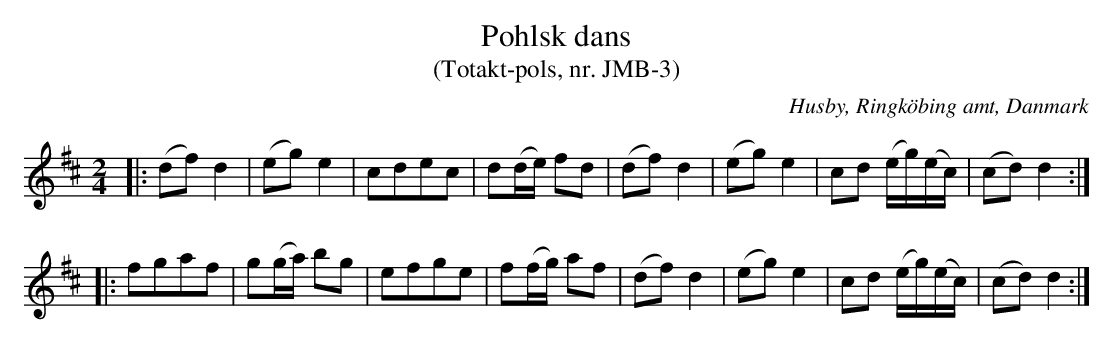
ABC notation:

X:1
T:Pohlsk dans
T:(Totakt-pols, nr. JMB-3)
O:Husby, Ringköbing amt, Danmark
M:2/4
L:1/16
K:D
|: (d2f2) d4 | (e2g2) e4 | c2d2e2c2 | d2(de) f2d2 | (d2f2) d4 | (e2g2) e4 | c2d2 (eg)(ec) | (c2d2) d4 :|
|: f2g2a2f2 | g2(ga) b2g2 | e2f2g2e2 |f2(fg) a2f2 | (d2f2) d4 | (e2g2) e4 | c2d2 (eg)(ec) | (c2d2) d4 :|
